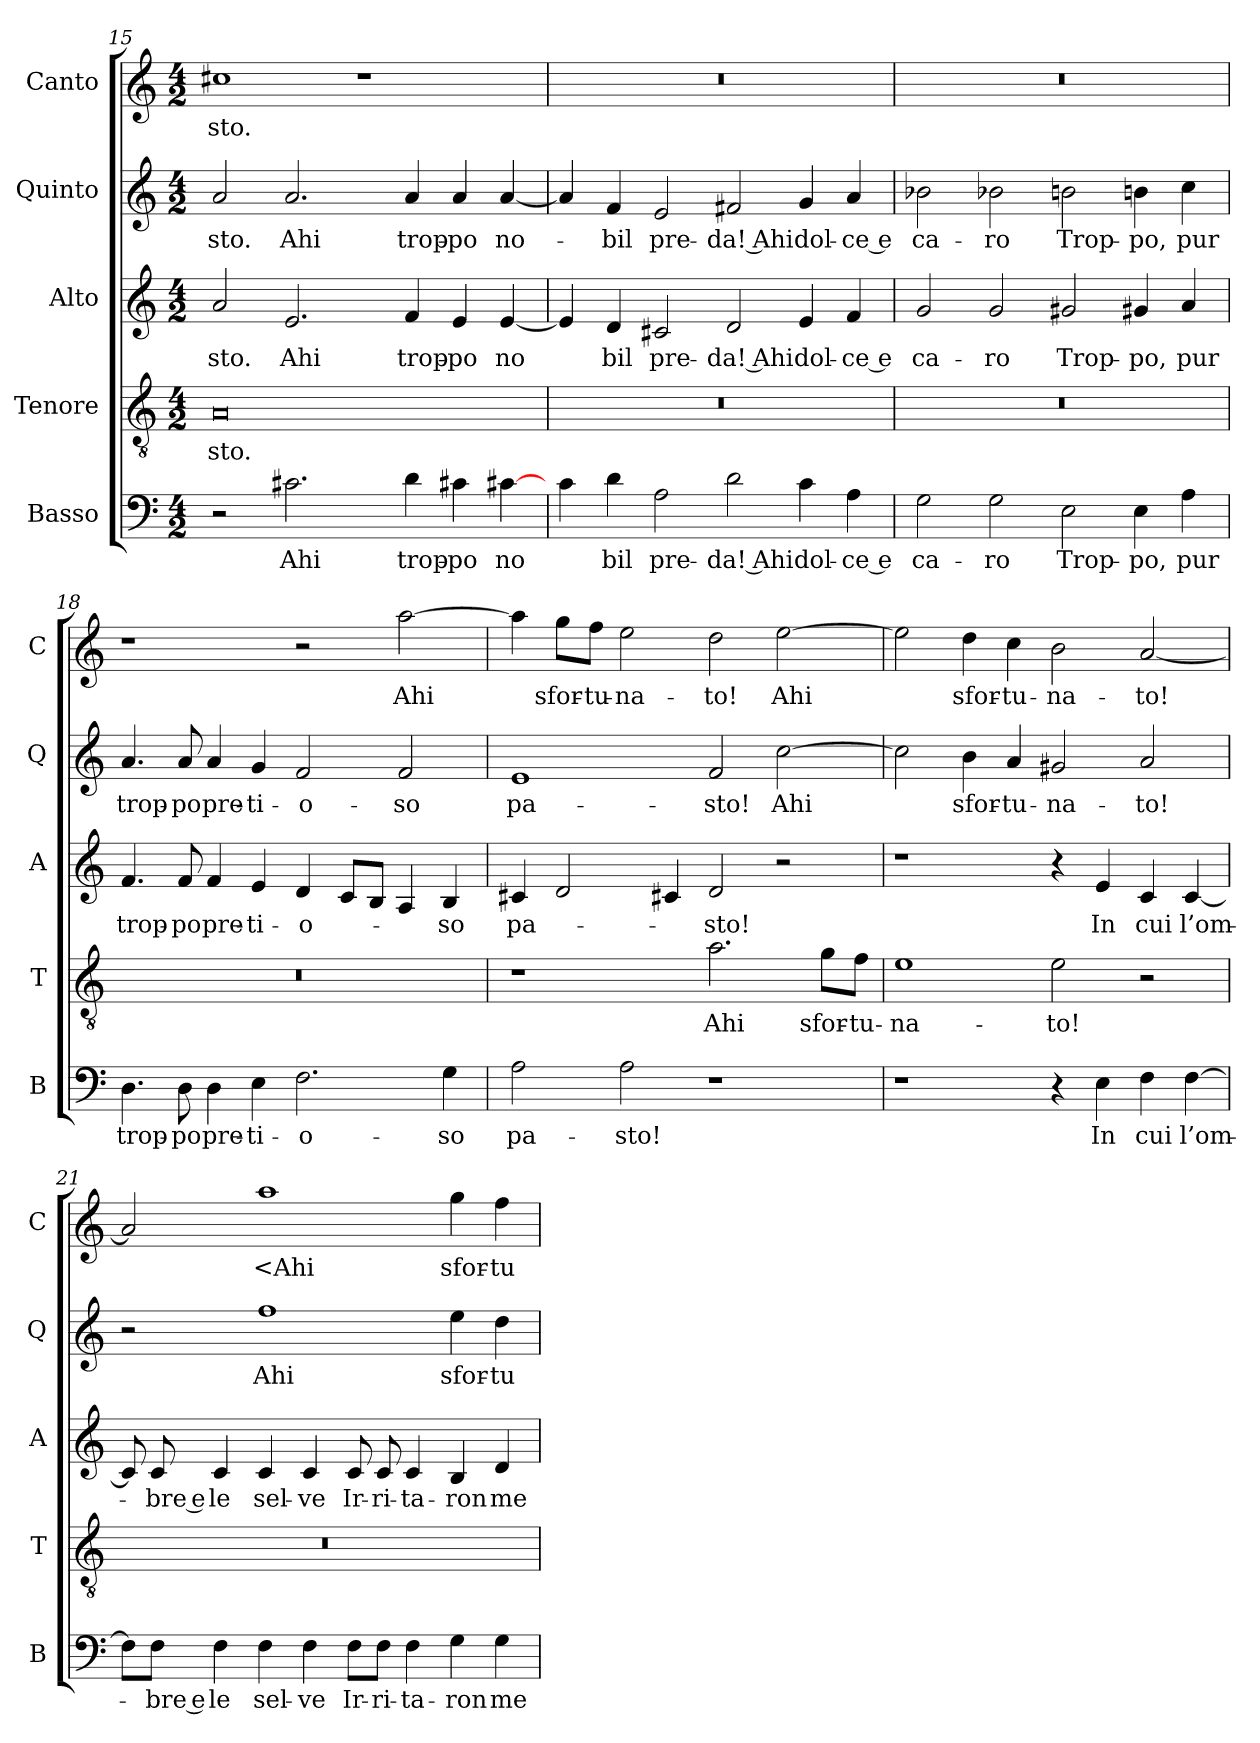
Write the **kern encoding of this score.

**kern	**text	**kern	**text	**kern	**text	**kern	**text	**kern	**text
*part5	*part5	*part4	*part4	*part3	*part3	*part2	*part2	*part1	*part1
*staff5	*staff5	*staff4	*staff4	*staff3	*staff3	*staff2	*staff2	*staff1	*staff1
*I"Basso	*	*I"Tenore	*	*I"Alto	*	*I"Quinto	*	*I"Canto	*
*I'B	*	*I'T	*	*I'A	*	*I'Q	*	*I'C	*
*clefF4	*	*clefGv2	*	*clefG2	*	*clefG2	*	*clefG2	*
*k[]	*	*k[]	*	*k[]	*	*k[]	*	*k[]	*
*C:	*	*C:	*	*C:	*	*C:	*	*C:	*
*M4/2	*	*M4/2	*	*M4/2	*	*M4/2	*	*M4/2	*
=15	=15	=15	=15	=15	=15	=15	=15	=15	=15
2r	.	0A	-sto.	2a	-sto.	2a	-sto.	1cc#X	-sto.
2.c#X	Ahi	.	.	2.e	Ahi	2.a	Ahi	.	.
.	.	.	.	.	.	.	.	1r	.
4d	trop-	.	.	4f	trop-	4a	trop-	.	.
4c#X	-po	.	.	4e	-po	4a	-po	.	.
[4c#X	no	.	.	[4e	no	[4a	no-	.	.
=16	=16	=16	=16	=16	=16	=16	=16	=16	=16
4c	.	0r	.	4e]	.	4a]	.	0r	.
4d	bil	.	.	4d	bil	4f	-bil	.	.
2A	pre-	.	.	2c#X	pre-	2e	pre-	.	.
2d	-da! Ahi	.	.	2d	-da! Ahi	2f#X	-da! Ahi	.	.
4c	dol-	.	.	4e	dol-	4g	dol-	.	.
4A	-ce e	.	.	4f	-ce e	4a	-ce e	.	.
=17	=17	=17	=17	=17	=17	=17	=17	=17	=17
2G	ca-	0r	.	2g	ca-	2b-X	ca-	0r	.
2G	-ro	.	.	2g	-ro	2b-X	-ro	.	.
2E	Trop-	.	.	2g#X	Trop-	2bn	Trop-	.	.
4E	-po,	.	.	4g#X	-po,	4bn	-po,	.	.
4A	pur	.	.	4a	pur	4cc	pur	.	.
=18	=18	=18	=18	=18	=18	=18	=18	=18	=18
4.D	trop-	0r	.	4.f	trop-	4.a	trop-	1r	.
8D	-po	.	.	8f	-po	8a	-po	.	.
4D	pre-	.	.	4f	pre-	4a	pre-	.	.
4E	-ti-	.	.	4e	-ti-	4g	-ti-	.	.
2.F	-o-	.	.	4d	-o-	2f	-o-	2r	.
.	.	.	.	8cL	.	.	.	.	.
.	.	.	.	8BJ	.	.	.	.	.
.	.	.	.	4A	.	2f	-so	[2aa	Ahi
4G	-so	.	.	4B	-so	.	.	.	.
=19	=19	=19	=19	=19	=19	=19	=19	=19	=19
2A	pa-	1r	.	4c#X	pa-	1e	pa-	4aa]	.
.	.	.	.	2d	.	.	.	8gg\L	sfor-
.	.	.	.	.	.	.	.	8ff\J	-tu-
2A	-sto!	.	.	.	.	.	.	2ee	-na-
.	.	.	.	4c#X	.	.	.	.	.
1r	.	2.a	Ahi	2d	-sto!	2f	-sto!	2dd	-to!
.	.	.	.	2r	.	[2cc	Ahi	[2ee	Ahi
.	.	8g\L	sfor-	.	.	.	.	.	.
.	.	8f\J	-tu-	.	.	.	.	.	.
=20	=20	=20	=20	=20	=20	=20	=20	=20	=20
1r	.	1e	-na-	1r	.	2cc]	.	2ee]	.
.	.	.	.	.	.	4b	sfor-	4dd	sfor-
.	.	.	.	.	.	4a	-tu-	4cc	-tu-
4r	.	2e	-to!	4r	.	2g#X	-na-	2b	-na-
4E	In	.	.	4e	In	.	.	.	.
4F	cui	2r	.	4c	cui	2a	-to!	[2a	-to!
[4F	l’om-	.	.	[4c	l’om-	.	.	.	.
=21	=21	=21	=21	=21	=21	=21	=21	=21	=21
8F\L]	.	0r	.	8c]	.	2r	.	2a]	.
8F\J	-bre e	.	.	8c	-bre e	.	.	.	.
4F	le	.	.	4c	le	.	.	.	.
4F	sel-	.	.	4c	sel-	1ff	Ahi	1aa	<Ahi
4F	-ve	.	.	4c	-ve	.	.	.	.
8F\L	Ir-	.	.	8c	Ir-	.	.	.	.
8F\J	-ri-	.	.	8c	-ri-	.	.	.	.
4F	-ta-	.	.	4c	-ta-	.	.	.	.
4G	-ron	.	.	4B	-ron	4ee	sfor-	4gg	sfor-
4G	me	.	.	4d	me	4dd	-tu-	4ff	-tu-
=	=	=	=	=	=	=	=	=	=
*-	*-	*-	*-	*-	*-	*-	*-	*-	*-
